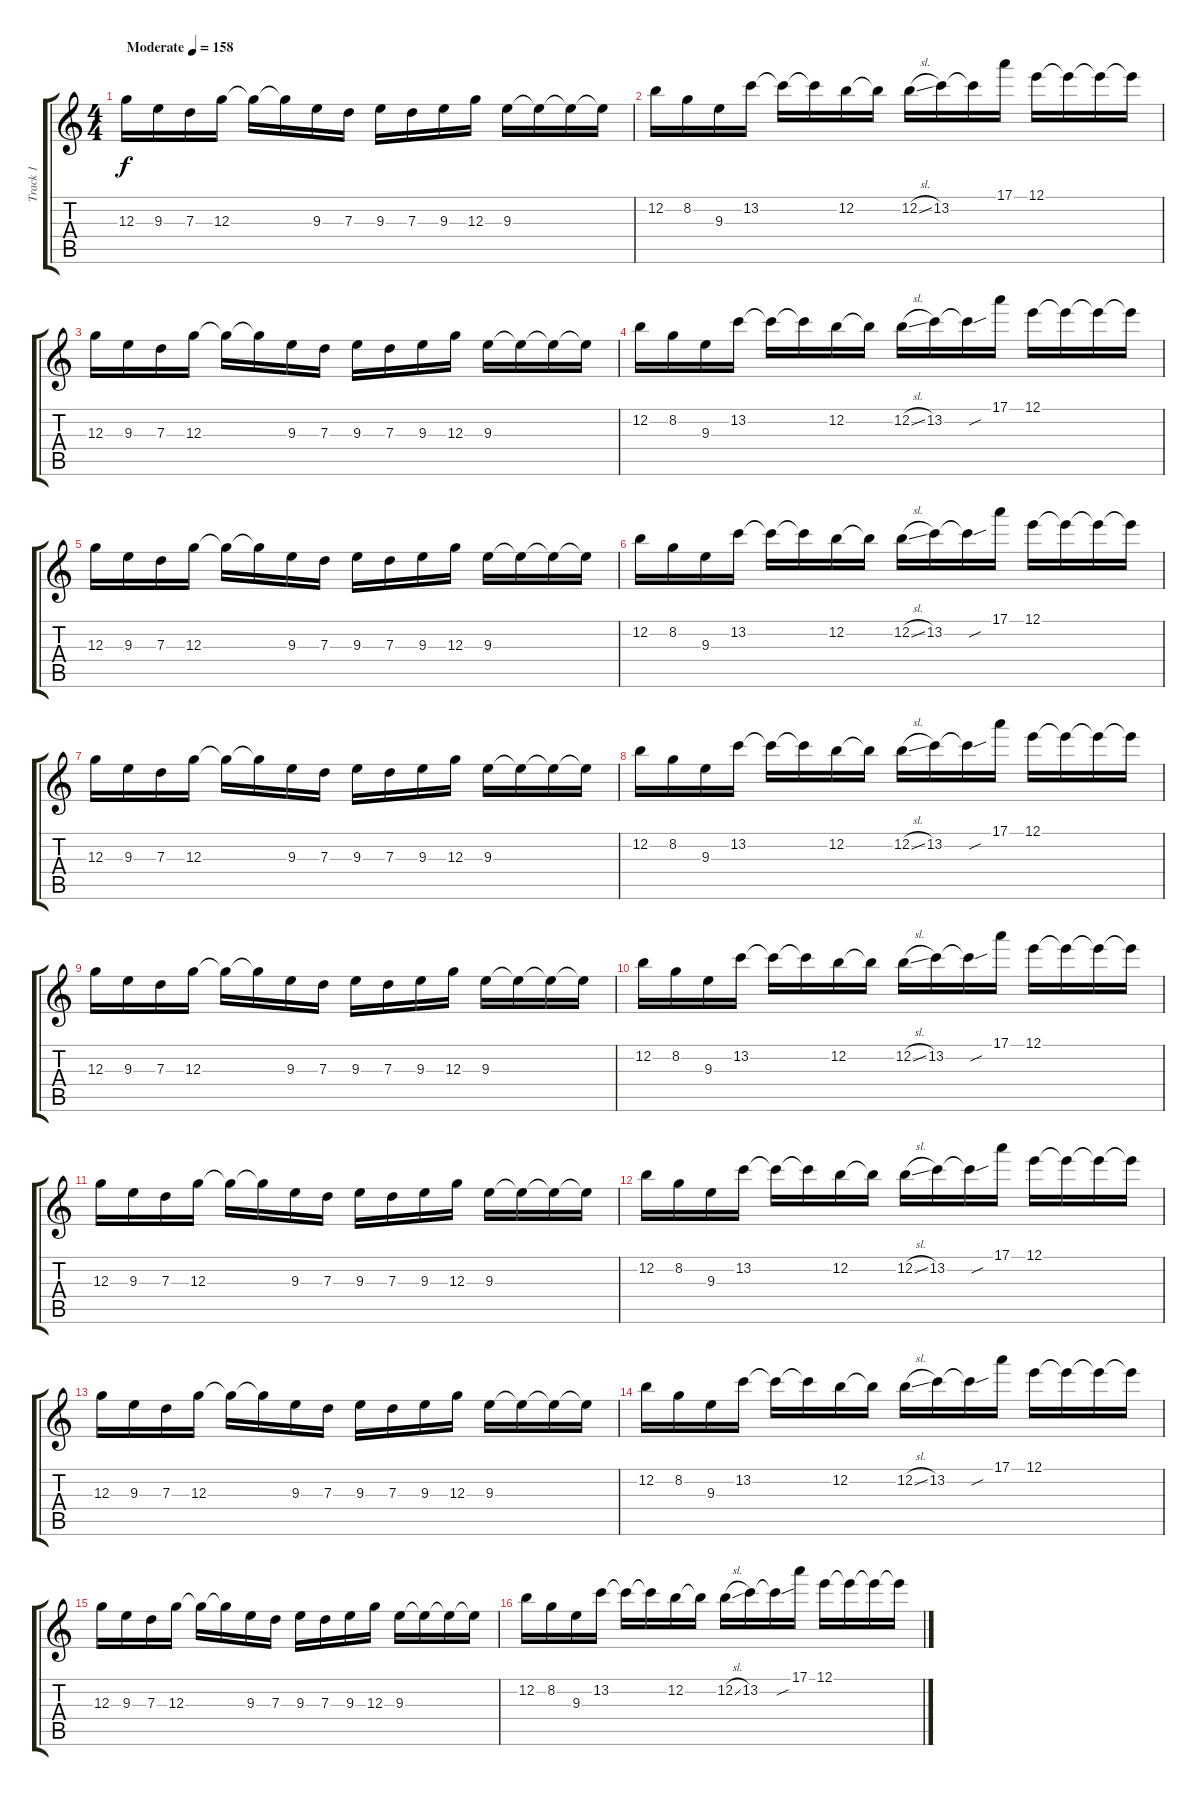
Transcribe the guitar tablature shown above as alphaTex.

\track ("Track 1" "Track 1") {instrument overdrivenguitar}
\staff {score tabs}
\tuning (E4 B3 G3 D3 A2 D2) {hide}
\ts (4 4)
\tempo (158 "Moderate")
\clef g2
\ks c
12.3.16{dy f instrument overdrivenguitar} 9.3.16 7.3.16 12.3.16 12.3{t}.16 12.3{t}.16 9.3.16 7.3.16 9.3.16 7.3.16 9.3.16 12.3.16 9.3.16 9.3{t}.16 9.3{t}.16 9.3{t}.16 |
12.2.16 8.2.16 9.3.16 13.2.16 13.2{t}.16 13.2{t}.16 12.2.16 12.2{t}.16 12.2{sl}.16 13.2.16 13.2{t}.16 17.1.16 12.1.16 12.1{t}.16 12.1{t}.16 12.1{t}.16 |
12.3.16 9.3.16 7.3.16 12.3.16 12.3{t}.16 12.3{t}.16 9.3.16 7.3.16 9.3.16 7.3.16 9.3.16 12.3.16 9.3.16 9.3{t}.16 9.3{t}.16 9.3{t}.16 |
12.2.16 8.2.16 9.3.16 13.2.16 13.2{t}.16 13.2{t}.16 12.2.16 12.2{t}.16 12.2{sl}.16 13.2.16 13.2{sou t}.16 17.1.16 12.1.16 12.1{t}.16 12.1{t}.16 12.1{t}.16 |
12.3.16 9.3.16 7.3.16 12.3.16 12.3{t}.16 12.3{t}.16 9.3.16 7.3.16 9.3.16 7.3.16 9.3.16 12.3.16 9.3.16 9.3{t}.16 9.3{t}.16 9.3{t}.16 |
12.2.16 8.2.16 9.3.16 13.2.16 13.2{t}.16 13.2{t}.16 12.2.16 12.2{t}.16 12.2{sl}.16 13.2.16 13.2{sou t}.16 17.1.16 12.1.16 12.1{t}.16 12.1{t}.16 12.1{t}.16 |
12.3.16 9.3.16 7.3.16 12.3.16 12.3{t}.16 12.3{t}.16 9.3.16 7.3.16 9.3.16 7.3.16 9.3.16 12.3.16 9.3.16 9.3{t}.16 9.3{t}.16 9.3{t}.16 |
12.2.16 8.2.16 9.3.16 13.2.16 13.2{t}.16 13.2{t}.16 12.2.16 12.2{t}.16 12.2{sl}.16 13.2.16 13.2{sou t}.16 17.1.16 12.1.16 12.1{t}.16 12.1{t}.16 12.1{t}.16 |
12.3.16 9.3.16 7.3.16 12.3.16 12.3{t}.16 12.3{t}.16 9.3.16 7.3.16 9.3.16 7.3.16 9.3.16 12.3.16 9.3.16 9.3{t}.16 9.3{t}.16 9.3{t}.16 |
12.2.16 8.2.16 9.3.16 13.2.16 13.2{t}.16 13.2{t}.16 12.2.16 12.2{t}.16 12.2{sl}.16 13.2.16 13.2{sou t}.16 17.1.16 12.1.16 12.1{t}.16 12.1{t}.16 12.1{t}.16 |
12.3.16 9.3.16 7.3.16 12.3.16 12.3{t}.16 12.3{t}.16 9.3.16 7.3.16 9.3.16 7.3.16 9.3.16 12.3.16 9.3.16 9.3{t}.16 9.3{t}.16 9.3{t}.16 |
12.2.16 8.2.16 9.3.16 13.2.16 13.2{t}.16 13.2{t}.16 12.2.16 12.2{t}.16 12.2{sl}.16 13.2.16 13.2{sou t}.16 17.1.16 12.1.16 12.1{t}.16 12.1{t}.16 12.1{t}.16 |
12.3.16 9.3.16 7.3.16 12.3.16 12.3{t}.16 12.3{t}.16 9.3.16 7.3.16 9.3.16 7.3.16 9.3.16 12.3.16 9.3.16 9.3{t}.16 9.3{t}.16 9.3{t}.16 |
12.2.16 8.2.16 9.3.16 13.2.16 13.2{t}.16 13.2{t}.16 12.2.16 12.2{t}.16 12.2{sl}.16 13.2.16 13.2{sou t}.16 17.1.16 12.1.16 12.1{t}.16 12.1{t}.16 12.1{t}.16 |
12.3.16 9.3.16 7.3.16 12.3.16 12.3{t}.16 12.3{t}.16 9.3.16 7.3.16 9.3.16 7.3.16 9.3.16 12.3.16 9.3.16 9.3{t}.16 9.3{t}.16 9.3{t}.16 |
12.2.16 8.2.16 9.3.16 13.2.16 13.2{t}.16 13.2{t}.16 12.2.16 12.2{t}.16 12.2{sl}.16 13.2.16 13.2{sou t}.16 17.1.16 12.1.16 12.1{t}.16 12.1{t}.16 12.1{t}.16
